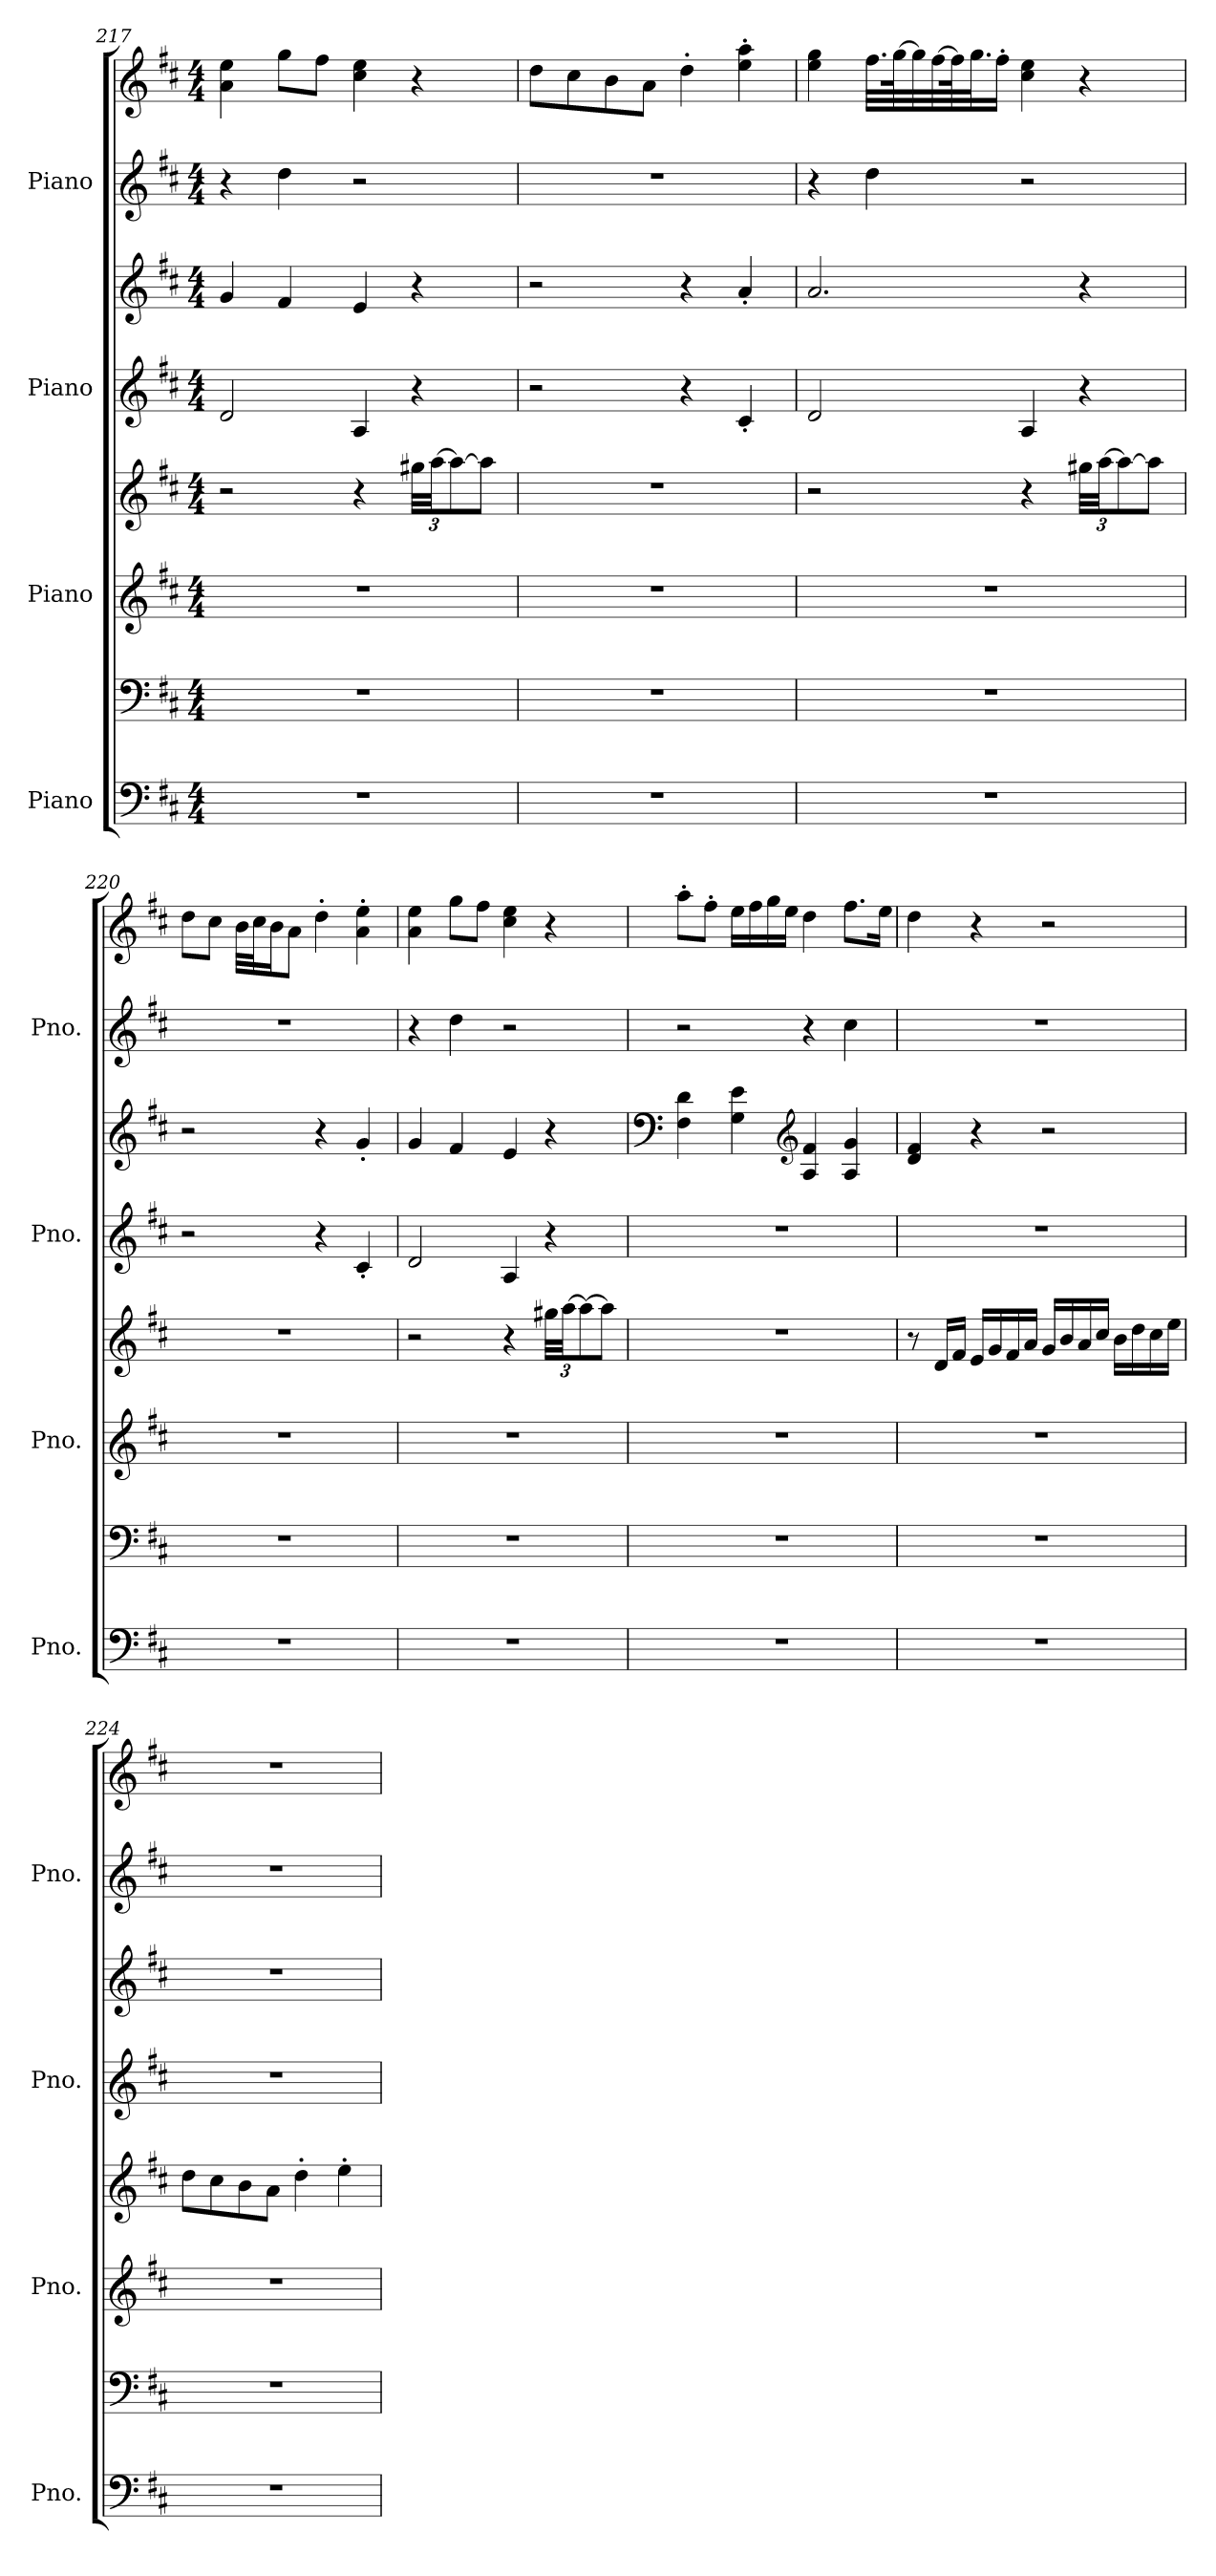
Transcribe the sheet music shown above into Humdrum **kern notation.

**kern	**kern	**kern	**kern	**kern	**kern	**kern	**kern
*part4	*part4	*part3	*part3	*part2	*part2	*part1	*part1
*staff8	*staff7	*staff6	*staff5	*staff4	*staff3	*staff2	*staff1
*I"Piano	*	*I"Piano	*	*I"Piano	*	*I"Piano	*
*I'Pno.	*	*I'Pno.	*	*I'Pno.	*	*I'Pno.	*
*clefF4	*clefF4	*clefG2	*clefG2	*clefG2	*clefG2	*clefG2	*clefG2
*k[f#c#]	*k[f#c#]	*k[f#c#]	*k[f#c#]	*k[f#c#]	*k[f#c#]	*k[f#c#]	*k[f#c#]
*M4/4	*M4/4	*M4/4	*M4/4	*M4/4	*M4/4	*M4/4	*M4/4
=217	=217	=217	=217	=217	=217	=217	=217
1r	1r	1r	2r	2d/	4g/	4r	4a\ 4ee\
.	.	.	.	.	4f#/	4dd\	8gg\L
.	.	.	.	.	.	.	8ff#\J
.	.	.	4r	4A/	4e/	2r	4cc#\ 4ee\
*	*	*	*Xbrackettup	*	*	*	*
.	.	.	48gg#X\LLL	4r	4r	.	4r
.	.	.	[48aa\JJ	.	.	.	.
.	.	.	12aa\_	.	.	.	.
.	.	.	8aa\J]	.	.	.	.
=218	=218	=218	=218	=218	=218	=218	=218
1r	1r	1r	1r	2r	2r	1r	8dd\L
.	.	.	.	.	.	.	8cc#\
.	.	.	.	.	.	.	8b\
.	.	.	.	.	.	.	8a\J
.	.	.	.	4r	4r	.	4dd'\
.	.	.	.	4c#'/	4a'/	.	4ee\' 4aa\'
=219	=219	=219	=219	=219	=219	=219	=219
1r	1r	1r	2r	2d/	2.a/	4r	4ee\ 4gg\
.	.	.	.	.	.	4dd\	32.ff#\LLL
.	.	.	.	.	.	.	[64gg\K
.	.	.	.	.	.	.	32gg\]
.	.	.	.	.	.	.	[32ff#\
.	.	.	.	.	.	.	64ff#\K]
.	.	.	.	.	.	.	32.gg\J
.	.	.	.	.	.	.	16ff#'\JJ
.	.	.	4r	4A/	.	2r	4cc#\ 4ee\
.	.	.	48gg#X\LLL	4r	4r	.	4r
.	.	.	[48aa\JJ	.	.	.	.
.	.	.	12aa\_	.	.	.	.
.	.	.	8aa\J]	.	.	.	.
!!LO:PB:g=z
=220	=220	=220	=220	=220	=220	=220	=220
1r	1r	1r	1r	2r	2r	1r	8dd\L
.	.	.	.	.	.	.	8cc#\J
.	.	.	.	.	.	.	32b\LLL
.	.	.	.	.	.	.	32cc#\J
.	.	.	.	.	.	.	16b\J
.	.	.	.	.	.	.	8a\J
.	.	.	.	4r	4r	.	4dd'\
.	.	.	.	4c#'/	4g'/	.	4a\' 4ee\'
=221	=221	=221	=221	=221	=221	=221	=221
1r	1r	1r	2r	2d/	4g/	4r	4a\ 4ee\
.	.	.	.	.	4f#/	4dd\	8gg\L
.	.	.	.	.	.	.	8ff#\J
.	.	.	4r	4A/	4e/	2r	4cc#\ 4ee\
.	.	.	48gg#X\LLL	4r	4r	.	4r
.	.	.	[48aa\JJ	.	.	.	.
.	.	.	12aa\_	.	.	.	.
.	.	.	8aa\J]	.	.	.	.
=222	=222	=222	=222	=222	=222	=222	=222
*	*	*	*	*	*clefF4	*	*
1r	1r	1r	1r	1r	4F#\ 4d\	2r	8aa'\L
.	.	.	.	.	.	.	8ff#'\J
.	.	.	.	.	4G\ 4e\	.	16ee\LL
.	.	.	.	.	.	.	16ff#\
.	.	.	.	.	.	.	16gg\
.	.	.	.	.	.	.	16ee\JJ
*	*	*	*	*	*clefG2	*	*
.	.	.	.	.	4A/ 4f#/	4r	4dd\
.	.	.	.	.	4A/ 4g/	4cc#\	8.ff#\L
.	.	.	.	.	.	.	16ee\Jk
!!LO:PB:g=z
=223	=223	=223	=223	=223	=223	=223	=223
1r	1r	1r	8r	1r	4d/ 4f#/	1r	4dd\
.	.	.	16d/LL	.	.	.	.
.	.	.	16f#/JJ	.	.	.	.
.	.	.	16e/LL	.	4r	.	4r
.	.	.	16g/	.	.	.	.
.	.	.	16f#/	.	.	.	.
.	.	.	16a/JJ	.	.	.	.
.	.	.	16g/LL	.	2r	.	2r
.	.	.	16b/	.	.	.	.
.	.	.	16a/	.	.	.	.
.	.	.	16cc#/JJ	.	.	.	.
.	.	.	16b\LL	.	.	.	.
.	.	.	16dd\	.	.	.	.
.	.	.	16cc#\	.	.	.	.
.	.	.	16ee\JJ	.	.	.	.
=224	=224	=224	=224	=224	=224	=224	=224
1r	1r	1r	8dd\L	1r	1r	1r	1r
.	.	.	8cc#\	.	.	.	.
.	.	.	8b\	.	.	.	.
.	.	.	8a\J	.	.	.	.
.	.	.	4dd'\	.	.	.	.
.	.	.	4ee'\	.	.	.	.
=	=	=	=	=	=	=	=
*-	*-	*-	*-	*-	*-	*-	*-
